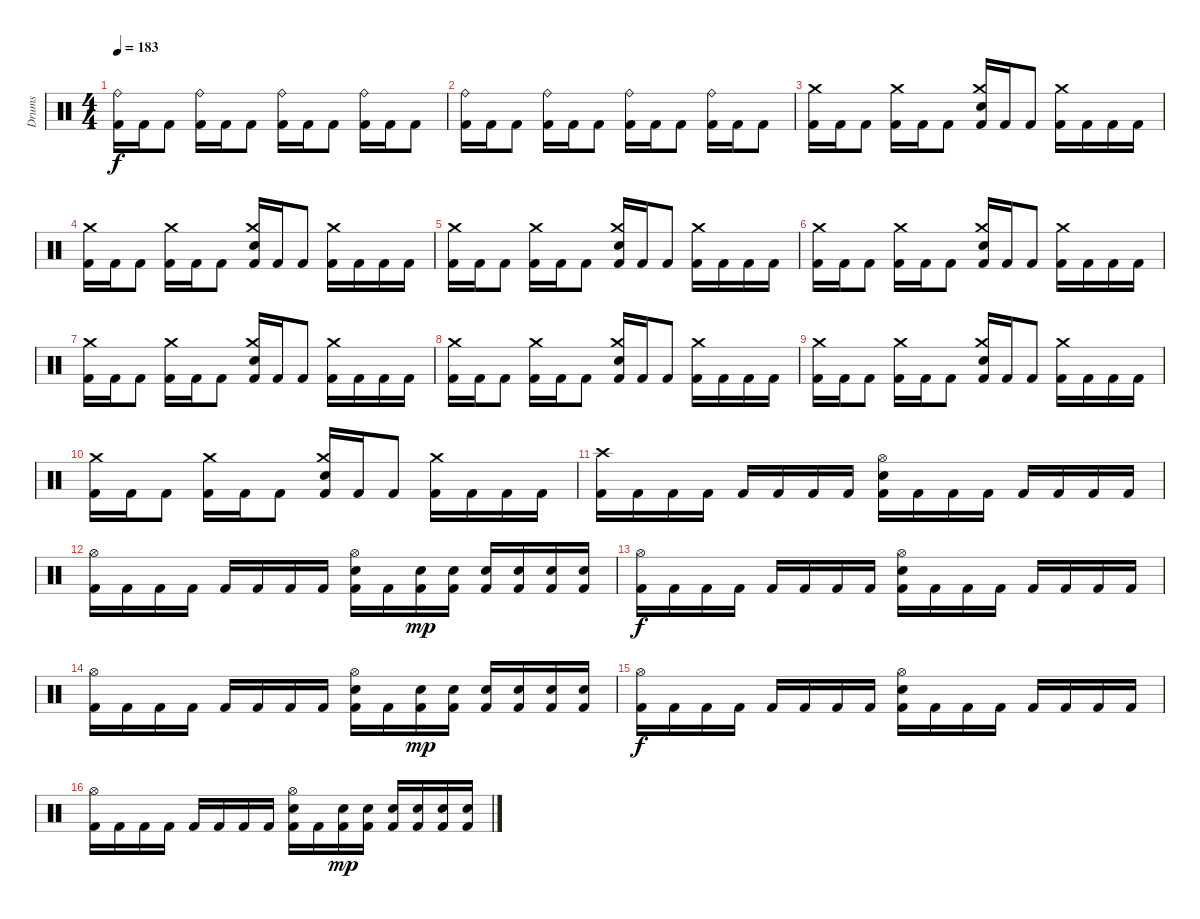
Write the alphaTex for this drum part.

\track ("Drums" "Drums") {instrument percussion}
\staff {score}
\articulation defaults
\ts (4 4)
\tempo 183
\clef neutral
\ks c
("Ride (bell)" "Kick (hit) 2").16{dy f} "Kick (hit) 2".16 "Kick (hit) 2".8 ("Ride (bell)" "Kick (hit) 2").16 "Kick (hit) 2".16 "Kick (hit) 2".8 ("Ride (bell)" "Kick (hit) 2").16 "Kick (hit) 2".16 "Kick (hit) 2".8 ("Ride (bell)" "Kick (hit) 2").16 "Kick (hit) 2".16 "Kick (hit) 2".8 |
("Ride (bell)" "Kick (hit) 2").16 "Kick (hit) 2".16 "Kick (hit) 2".8 ("Ride (bell)" "Kick (hit) 2").16 "Kick (hit) 2".16 "Kick (hit) 2".8 ("Ride (bell)" "Kick (hit) 2").16 "Kick (hit) 2".16 "Kick (hit) 2".8 ("Ride (bell)" "Kick (hit) 2").16 "Kick (hit) 2".16 "Kick (hit) 2".8 |
("Crash medium (hit)" "Kick (hit) 2").16 "Kick (hit) 2".16 "Kick (hit) 2".8 ("Crash medium (hit)" "Kick (hit) 2").16 "Kick (hit) 2".16 "Kick (hit) 2".8 ("Crash medium (hit)" "Electric Snare (hit)" "Kick (hit) 2").16 "Kick (hit) 2".16 "Kick (hit) 2".8 ("Crash medium (hit)" "Kick (hit) 2").16 "Kick (hit) 2".16 "Kick (hit) 2".16 "Kick (hit) 2".16 |
("Crash medium (hit)" "Kick (hit) 2").16 "Kick (hit) 2".16 "Kick (hit) 2".8 ("Crash medium (hit)" "Kick (hit) 2").16 "Kick (hit) 2".16 "Kick (hit) 2".8 ("Crash medium (hit)" "Electric Snare (hit)" "Kick (hit) 2").16 "Kick (hit) 2".16 "Kick (hit) 2".8 ("Crash medium (hit)" "Kick (hit) 2").16 "Kick (hit) 2".16 "Kick (hit) 2".16 "Kick (hit) 2".16 |
("Crash medium (hit)" "Kick (hit) 2").16 "Kick (hit) 2".16 "Kick (hit) 2".8 ("Crash medium (hit)" "Kick (hit) 2").16 "Kick (hit) 2".16 "Kick (hit) 2".8 ("Crash medium (hit)" "Electric Snare (hit)" "Kick (hit) 2").16 "Kick (hit) 2".16 "Kick (hit) 2".8 ("Crash medium (hit)" "Kick (hit) 2").16 "Kick (hit) 2".16 "Kick (hit) 2".16 "Kick (hit) 2".16 |
("Crash medium (hit)" "Kick (hit) 2").16 "Kick (hit) 2".16 "Kick (hit) 2".8 ("Crash medium (hit)" "Kick (hit) 2").16 "Kick (hit) 2".16 "Kick (hit) 2".8 ("Crash medium (hit)" "Electric Snare (hit)" "Kick (hit) 2").16 "Kick (hit) 2".16 "Kick (hit) 2".8 ("Crash medium (hit)" "Kick (hit) 2").16 "Kick (hit) 2".16 "Kick (hit) 2".16 "Kick (hit) 2".16 |
("Crash medium (hit)" "Kick (hit) 2").16 "Kick (hit) 2".16 "Kick (hit) 2".8 ("Crash medium (hit)" "Kick (hit) 2").16 "Kick (hit) 2".16 "Kick (hit) 2".8 ("Crash medium (hit)" "Electric Snare (hit)" "Kick (hit) 2").16 "Kick (hit) 2".16 "Kick (hit) 2".8 ("Crash medium (hit)" "Kick (hit) 2").16 "Kick (hit) 2".16 "Kick (hit) 2".16 "Kick (hit) 2".16 |
("Crash medium (hit)" "Kick (hit) 2").16 "Kick (hit) 2".16 "Kick (hit) 2".8 ("Crash medium (hit)" "Kick (hit) 2").16 "Kick (hit) 2".16 "Kick (hit) 2".8 ("Crash medium (hit)" "Electric Snare (hit)" "Kick (hit) 2").16 "Kick (hit) 2".16 "Kick (hit) 2".8 ("Crash medium (hit)" "Kick (hit) 2").16 "Kick (hit) 2".16 "Kick (hit) 2".16 "Kick (hit) 2".16 |
("Crash medium (hit)" "Kick (hit) 2").16 "Kick (hit) 2".16 "Kick (hit) 2".8 ("Crash medium (hit)" "Kick (hit) 2").16 "Kick (hit) 2".16 "Kick (hit) 2".8 ("Crash medium (hit)" "Electric Snare (hit)" "Kick (hit) 2").16 "Kick (hit) 2".16 "Kick (hit) 2".8 ("Crash medium (hit)" "Kick (hit) 2").16 "Kick (hit) 2".16 "Kick (hit) 2".16 "Kick (hit) 2".16 |
("Crash medium (hit)" "Kick (hit) 2").16 "Kick (hit) 2".16 "Kick (hit) 2".8 ("Crash medium (hit)" "Kick (hit) 2").16 "Kick (hit) 2".16 "Kick (hit) 2".8 ("Crash medium (hit)" "Electric Snare (hit)" "Kick (hit) 2").16 "Kick (hit) 2".16 "Kick (hit) 2".8 ("Crash medium (hit)" "Kick (hit) 2").16 "Kick (hit) 2".16 "Kick (hit) 2".16 "Kick (hit) 2".16 |
("Crash high (hit)" "Kick (hit) 2").16 "Kick (hit) 2".16 "Kick (hit) 2".16 "Kick (hit) 2".16 "Kick (hit) 2".16 "Kick (hit) 2".16 "Kick (hit) 2".16 "Kick (hit) 2".16 ("Hi-Hat (open)" "Electric Snare (hit)" "Kick (hit) 2").16 "Kick (hit) 2".16 "Kick (hit) 2".16 "Kick (hit) 2".16 "Kick (hit) 2".16 "Kick (hit) 2".16 "Kick (hit) 2".16 "Kick (hit) 2".16 |
("Hi-Hat (open)" "Kick (hit) 2").16 "Kick (hit) 2".16 "Kick (hit) 2".16 "Kick (hit) 2".16 "Kick (hit) 2".16 "Kick (hit) 2".16 "Kick (hit) 2".16 "Kick (hit) 2".16 ("Hi-Hat (open)" "Electric Snare (hit)" "Kick (hit) 2").16 "Kick (hit) 2".16 ("Electric Snare (hit)" "Kick (hit) 2").16{dy mp} ("Electric Snare (hit)" "Kick (hit) 2").16 ("Electric Snare (hit)" "Kick (hit) 2").16 ("Electric Snare (hit)" "Kick (hit) 2").16 ("Electric Snare (hit)" "Kick (hit) 2").16 ("Electric Snare (hit)" "Kick (hit) 2").16 |
("Hi-Hat (open)" "Kick (hit) 2").16{dy f} "Kick (hit) 2".16 "Kick (hit) 2".16 "Kick (hit) 2".16 "Kick (hit) 2".16 "Kick (hit) 2".16 "Kick (hit) 2".16 "Kick (hit) 2".16 ("Hi-Hat (open)" "Electric Snare (hit)" "Kick (hit) 2").16 "Kick (hit) 2".16 "Kick (hit) 2".16 "Kick (hit) 2".16 "Kick (hit) 2".16 "Kick (hit) 2".16 "Kick (hit) 2".16 "Kick (hit) 2".16 |
("Hi-Hat (open)" "Kick (hit) 2").16 "Kick (hit) 2".16 "Kick (hit) 2".16 "Kick (hit) 2".16 "Kick (hit) 2".16 "Kick (hit) 2".16 "Kick (hit) 2".16 "Kick (hit) 2".16 ("Hi-Hat (open)" "Electric Snare (hit)" "Kick (hit) 2").16 "Kick (hit) 2".16 ("Electric Snare (hit)" "Kick (hit) 2").16{dy mp} ("Electric Snare (hit)" "Kick (hit) 2").16 ("Electric Snare (hit)" "Kick (hit) 2").16 ("Electric Snare (hit)" "Kick (hit) 2").16 ("Electric Snare (hit)" "Kick (hit) 2").16 ("Electric Snare (hit)" "Kick (hit) 2").16 |
("Hi-Hat (open)" "Kick (hit) 2").16{dy f} "Kick (hit) 2".16 "Kick (hit) 2".16 "Kick (hit) 2".16 "Kick (hit) 2".16 "Kick (hit) 2".16 "Kick (hit) 2".16 "Kick (hit) 2".16 ("Hi-Hat (open)" "Electric Snare (hit)" "Kick (hit) 2").16 "Kick (hit) 2".16 "Kick (hit) 2".16 "Kick (hit) 2".16 "Kick (hit) 2".16 "Kick (hit) 2".16 "Kick (hit) 2".16 "Kick (hit) 2".16 |
("Hi-Hat (open)" "Kick (hit) 2").16 "Kick (hit) 2".16 "Kick (hit) 2".16 "Kick (hit) 2".16 "Kick (hit) 2".16 "Kick (hit) 2".16 "Kick (hit) 2".16 "Kick (hit) 2".16 ("Hi-Hat (open)" "Electric Snare (hit)" "Kick (hit) 2").16 "Kick (hit) 2".16 ("Electric Snare (hit)" "Kick (hit) 2").16{dy mp} ("Electric Snare (hit)" "Kick (hit) 2").16 ("Electric Snare (hit)" "Kick (hit) 2").16 ("Electric Snare (hit)" "Kick (hit) 2").16 ("Electric Snare (hit)" "Kick (hit) 2").16 ("Electric Snare (hit)" "Kick (hit) 2").16
